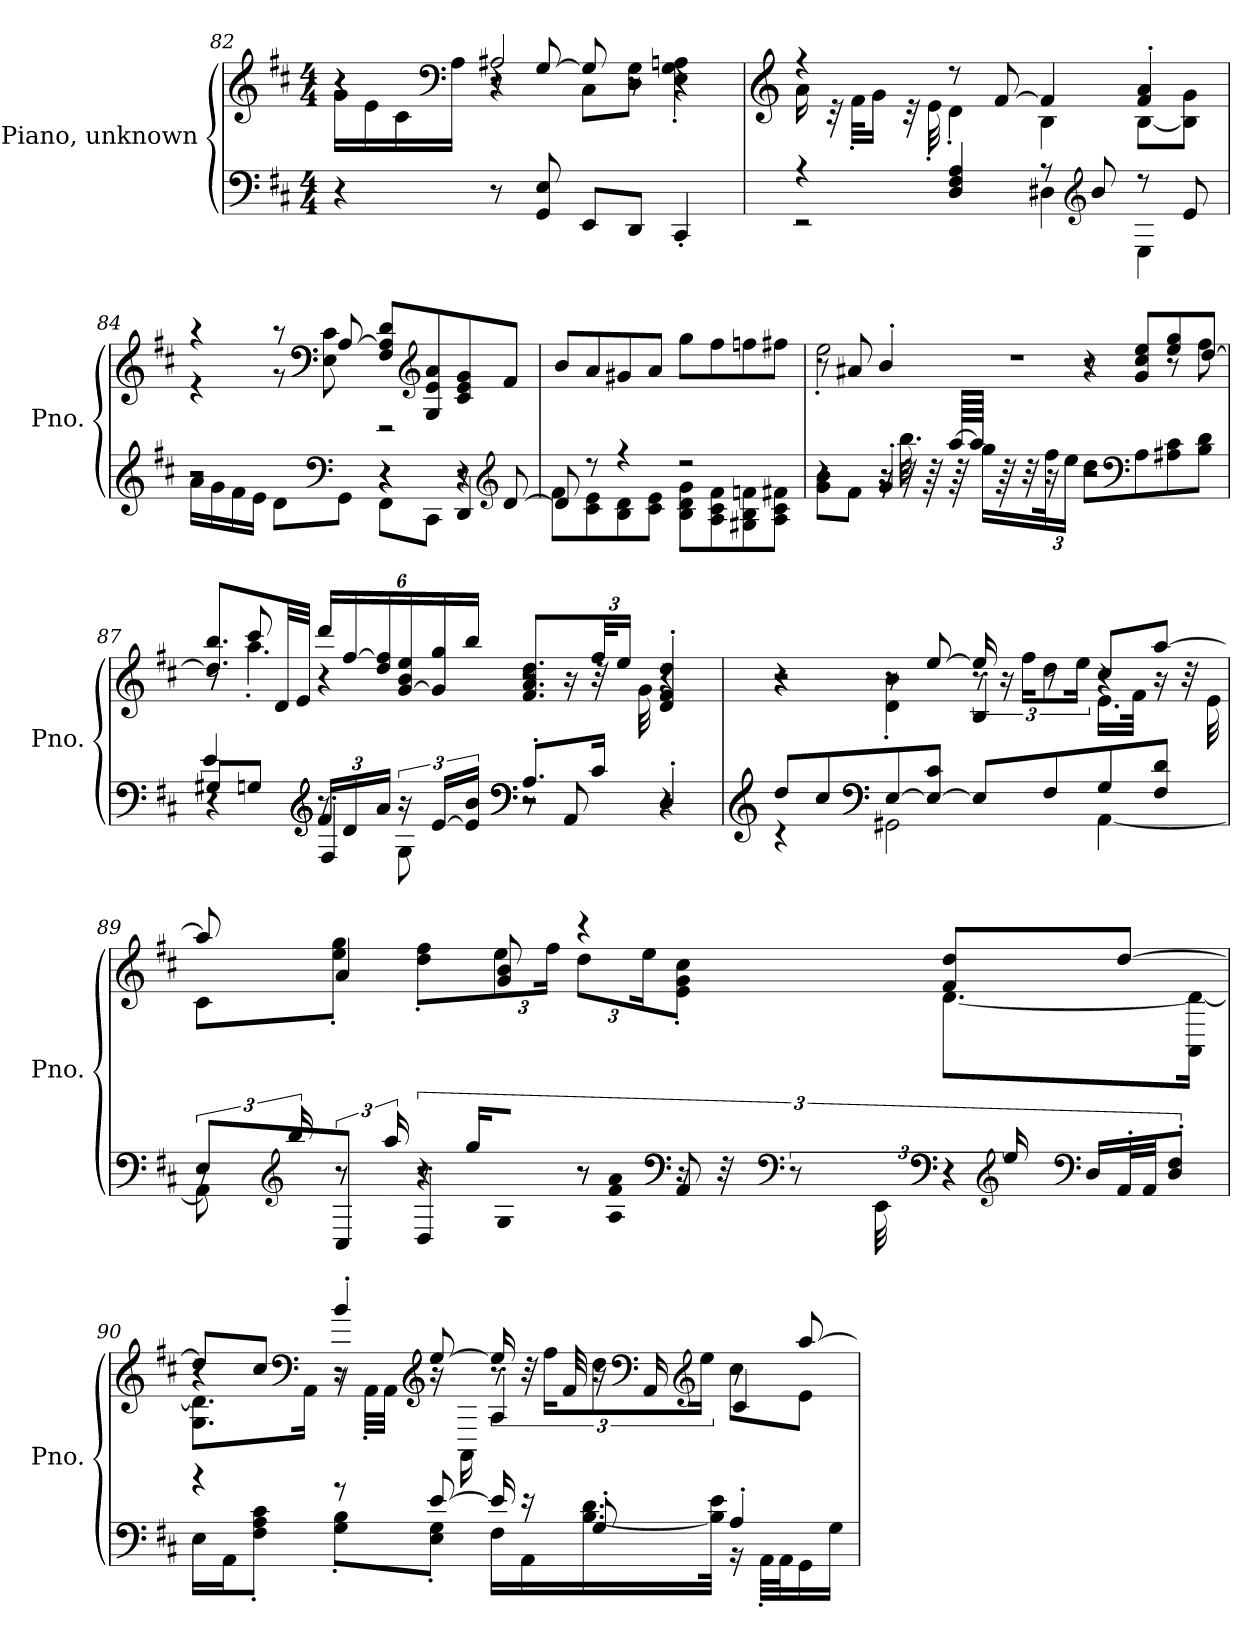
**kern	**kern
*part1	*part1
*staff2	*staff1
*I"Piano, unknown	*
*I'Pno.	*
*clefF4	*clefG2
*k[f#c#]	*k[f#c#]
*M4/4	*M4/4
=82	=82
*	*^
*	*	*^
4r	4r	16g\LL	4r
.	.	16e\	.
.	.	16c#\	.
*	*clefF4	*	*
.	.	16A\JJ	.
8r	2A#X/	4r	8r
8GG/ 8E/	.	.	[8G/
8EE/L	.	8C#\L	8G/]
8DD/J	.	8D\ 8G\J	8r
4CC#'/	4r	4E\' 4G\' 4An\'	4r
*	*v	*v	*v
!!LO:PB:g=z
=83	=83
*	*clefG2
*^	*^
4r	2r	4r	16a\
.	.	.	32r
.	.	.	32f#'\KLL
.	.	.	16g\JJ
.	.	.	32r
.	.	.	32e'\
4D/ 4F#/ 4A/	.	8r	4d'\
.	.	[8f#/	.
8r	4D#X\	4f#/]	4B\
*clefG2	*	*	*
8b/	.	.	.
8r	4E\	4f#/' 4a/'	[8B\L
8e/	.	.	8B\] 8g\J
=84	=84	=84	=84
*	*^	*	*
2r	16a\LL	2r	4r	4r
.	16g\	.	.	.
.	16f#\	.	.	.
.	16e\JJ	.	.	.
.	8d\L	.	8r	8r
*clefF4	*	*	*clefF4	*
.	8GG\J	.	[8A/	8E\ 8c#\
4r	8FF#\L	4r	8F#/ 8A/] 8d/L	2r
*	*	*	*clefG2	*
.	8CC#\J	.	8G/ 8e/ 8a/	.
8r	4r	4DD/	8c#/ 8e/ 8g/	.
*clefG2	*	*	*	*
[8d/	.	.	8f#/J	.
*	*v	*v	*	*
*	*	*v	*v
!!LO:LB:g=z
=85	=85	=85
8d/]	8f#\L	8b/L
8r	8c#\ 8e\	8a/
4r	8B\ 8d\	8g#X/
.	8c#\ 8e\J	8a/J
2r	8B\ 8d\ 8g\L	8gg\L
.	8A\ 8c#\ 8f#\	8ff#\
.	8G#X\ 8B\ 8fn\	8ffn\
.	8A\ 8c#\ 8f#X\J	8ff#X\J
=86	=86	=86
*	*^	*^
*	*	*	*	*^
4r	8g\ 8b\L	4r	1r	2ee'\	8r
.	8f#\J	.	.	.	8a#X/
16r	16r	4g'/	.	.	4b'/
32r	32.bb\	.	.	.	.
64r	.	.	.	.	.
[64aa/LLLL	64r	.	.	.	.
64aa/JJJJ]	16gg\LL	.	.	.	.
64r	.	.	.	.	.
32r	.	.	.	.	.
*	*Xbrackettup	*	*	*	*
16r	48ff#\K	.	.	.	.
.	24ee\JJ	.	.	.	.
2r	8dd\L	2r	.	4r	8r
*clefF4	*	*	*	*	*
.	8A\	.	.	.	8g/ 8cc#/ 8ee/L
.	8A#X\ 8c#\	.	.	8r	8ee/ 8gg/
.	8B\ 8d\J	.	.	8ff#\	[8dd/J
!!LO:LB:g=z	!!	!!
=87	=87	=87	=87	=87	=87
8G#X/L	4r	4e/	8r	8r	8.dd/] 8.bb/L
8Gn/J	.	.	8ccc#/	4.aa'\	.
.	.	.	.	.	32d/LL
.	.	.	.	.	32e/JJJ
*clefG2	*	*	*	*	*
*	*	*	*	*	*Xbrackettup
24f#/LL	8r	4F#'/	4r	.	24ddd/LL
24d/	.	.	.	.	[24ff#/
24a/JJ	.	.	.	.	24dd/ 24ff#/]
*brackettup	*	*	*	*	*
24r	8G\	.	.	.	[24g/ 24b/ 24ee/
[24e/LL	.	.	.	.	24g/] 24gg/
24e/] 24b/JJ	.	.	.	.	24bb/JJ
*clefF4	*	*	*	*	*
8.A'/L	2r	8r	2r	8r	8.f#/ 8.a/ 8.dd/L
.	.	8AA/	.	16r	.
16c#/Jk	.	.	.	32r	48ff#/KL
.	.	.	.	.	24ee/JJ
.	.	.	.	32g\	.
4D'/	.	4r	.	4r	4d/' 4f#/' 4dd/'
*v	*v	*v	*	*	*
=88	=88	=88	=88
*clefG2	*	*	*
*^	*	*	*
8dd/L	4r	4r	4r	2r
8cc#/	.	.	.	.
*clefF4	*	*	*	*
[8E/	2GG#X\	8r	4d\' 4b\'	.
8E/_ 8c#/J	.	[8ee/	.	.
*	*	*	*brackettup	*
8E/L]	.	16ee/]	12r	4B'/
.	.	16r	.	.
.	.	.	24ff#\KL	.
*	*	*	*Xbrackettup	*
8F#/	.	8r	12dd\	.
.	.	.	24ee\Jk	.
8G/	[4AA\	8cc#/L	16.e\LL	4r
.	.	.	32f#\JJk	.
8F#/ 8d/J	.	[8aa/J	16r	.
.	.	.	32r	.
.	.	.	32e\	.
*	*	*	*v	*v
!!LO:LB:g=z
=89	=89	=89	=89
*	*^	*	*
12r	8AA\]	8E/L	8aa/]	8c#\L
*clefG2	*	*	*	*
24bb/	.	.	.	.
12r	8r	8C#/J	4a/	8ee\' 8gg\'J
24aa/	.	.	.	.
12r	4r	4D'/	.	8dd\' 8ff#\'L
24gg/KL	.	.	.	.
8G/J	.	.	8g/ 8b/	12ee\
.	.	.	.	24ff#\Jk
8A/ 8f#/ 8a/	8r	8r	4r	12dd\L
.	.	.	.	24ee\K
*clefF4	*	*	*	*
12r	16r	8AA/	.	8e\' 8g\' 8cc#\'J
.	32r	.	.	.
*clefG2	*	*	*	*
24ee/	.	.	.	.
.	32c#\	.	.	.
*clefF4	*	*	*	*
16D/LL	4r	4r	8f#/ 8dd/L	[8.d\L
32AA'/L	.	.	.	.
32AA/JJ	.	.	.	.
8D/' 8F#/'J	.	.	[8dd/J	.
.	.	.	.	16AA\ 16d\_Jk
*	*v	*v	*	*
!!LO:LB:g=z
=90	=90	=90	=90
*	*	*	*^
4r	16E\LL	8dd/L]	8.G\ 8.d\]L	4r
.	16AA\J	.	.	.
.	8F#\' 8A\' 8c#\'J	8cc#/J	.	.
*	*	*clefF4	*	*
.	.	.	16AA\Jk	.
8r	8G\' 8B\'L	8r	16r	4b'/
.	.	.	32AA'\LLL	.
.	.	.	32AA\JJJ	.
*	*	*clefG2	*	*
[8e/	8E\' 8G\'J	[8ee/	16r	.
.	.	.	16AA\	.
*	*	*	*brackettup	*
16e/]	16F#\LL	16ee/]	12r	4A'/
16r	16AA\	32r	.	.
.	.	.	24ff#\KL	.
.	.	32f#/	.	.
*	*	*	*Xbrackettup	*
8G'/	[16.B\ 16.d\	16r	12dd\	.
*	*	*clefF4	*	*
.	.	16AA/	.	.
*	*	*clefG2	*	*
.	.	.	24ee\Jk	.
.	32B\] 32e\JJk	.	.	.
4A'/	16r	8r	8cc#\L	4c#/
.	32AA'\LLL	.	.	.
.	32AA\J	.	.	.
.	16GG\	[8aa/	8e\J	.
.	16G\JJ	.	.	.
*v	*v	*	*	*
*	*v	*v	*v
=	=
*-	*-
